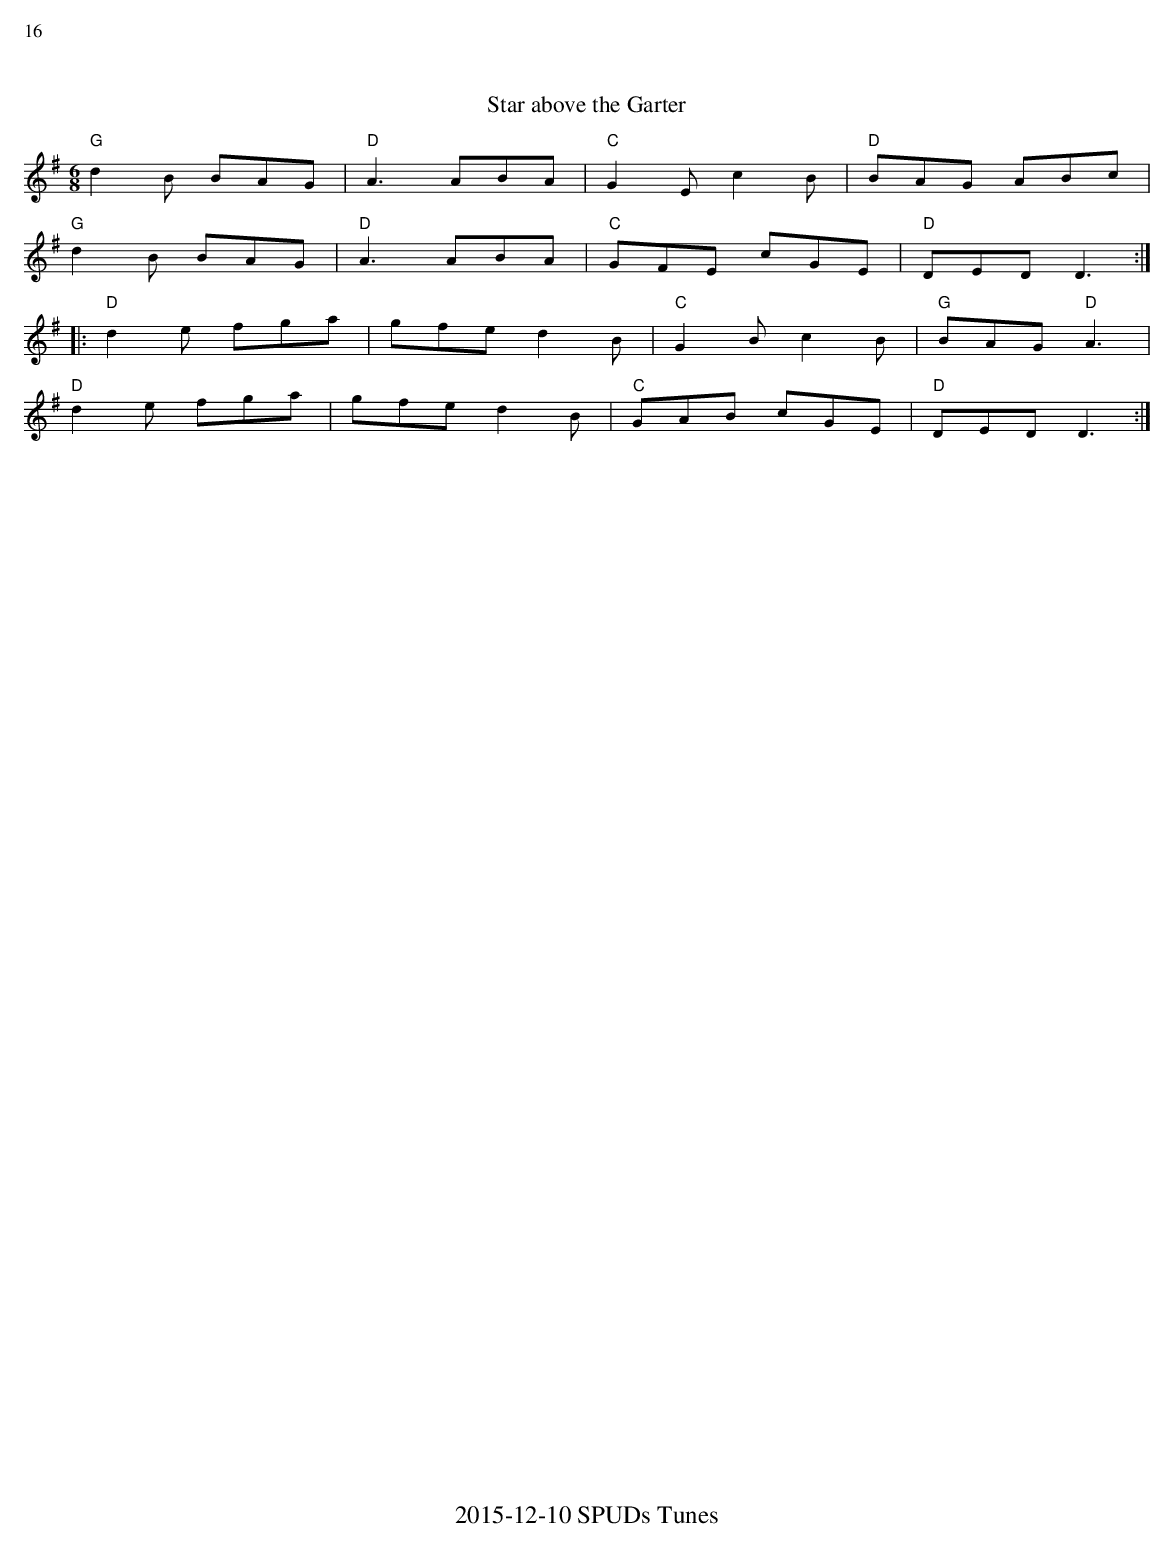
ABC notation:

X:1
%%text 16
T:Star above the Garter
M:6/8
K:G Major
"G"d2B BAG|"D"A3 ABA|"C"G2E c2B|"D"BAG ABc|
"G"d2B BAG|"D"A3 ABA|"C"GFE cGE|"D"DED D3:|
|:"D"d2e fga|gfe d2B|"C"G2B c2B|"G"BAG "D"A3|
"D"d2e fga|gfe d2B|"C"GAB cGE|"D"DED D3:|
